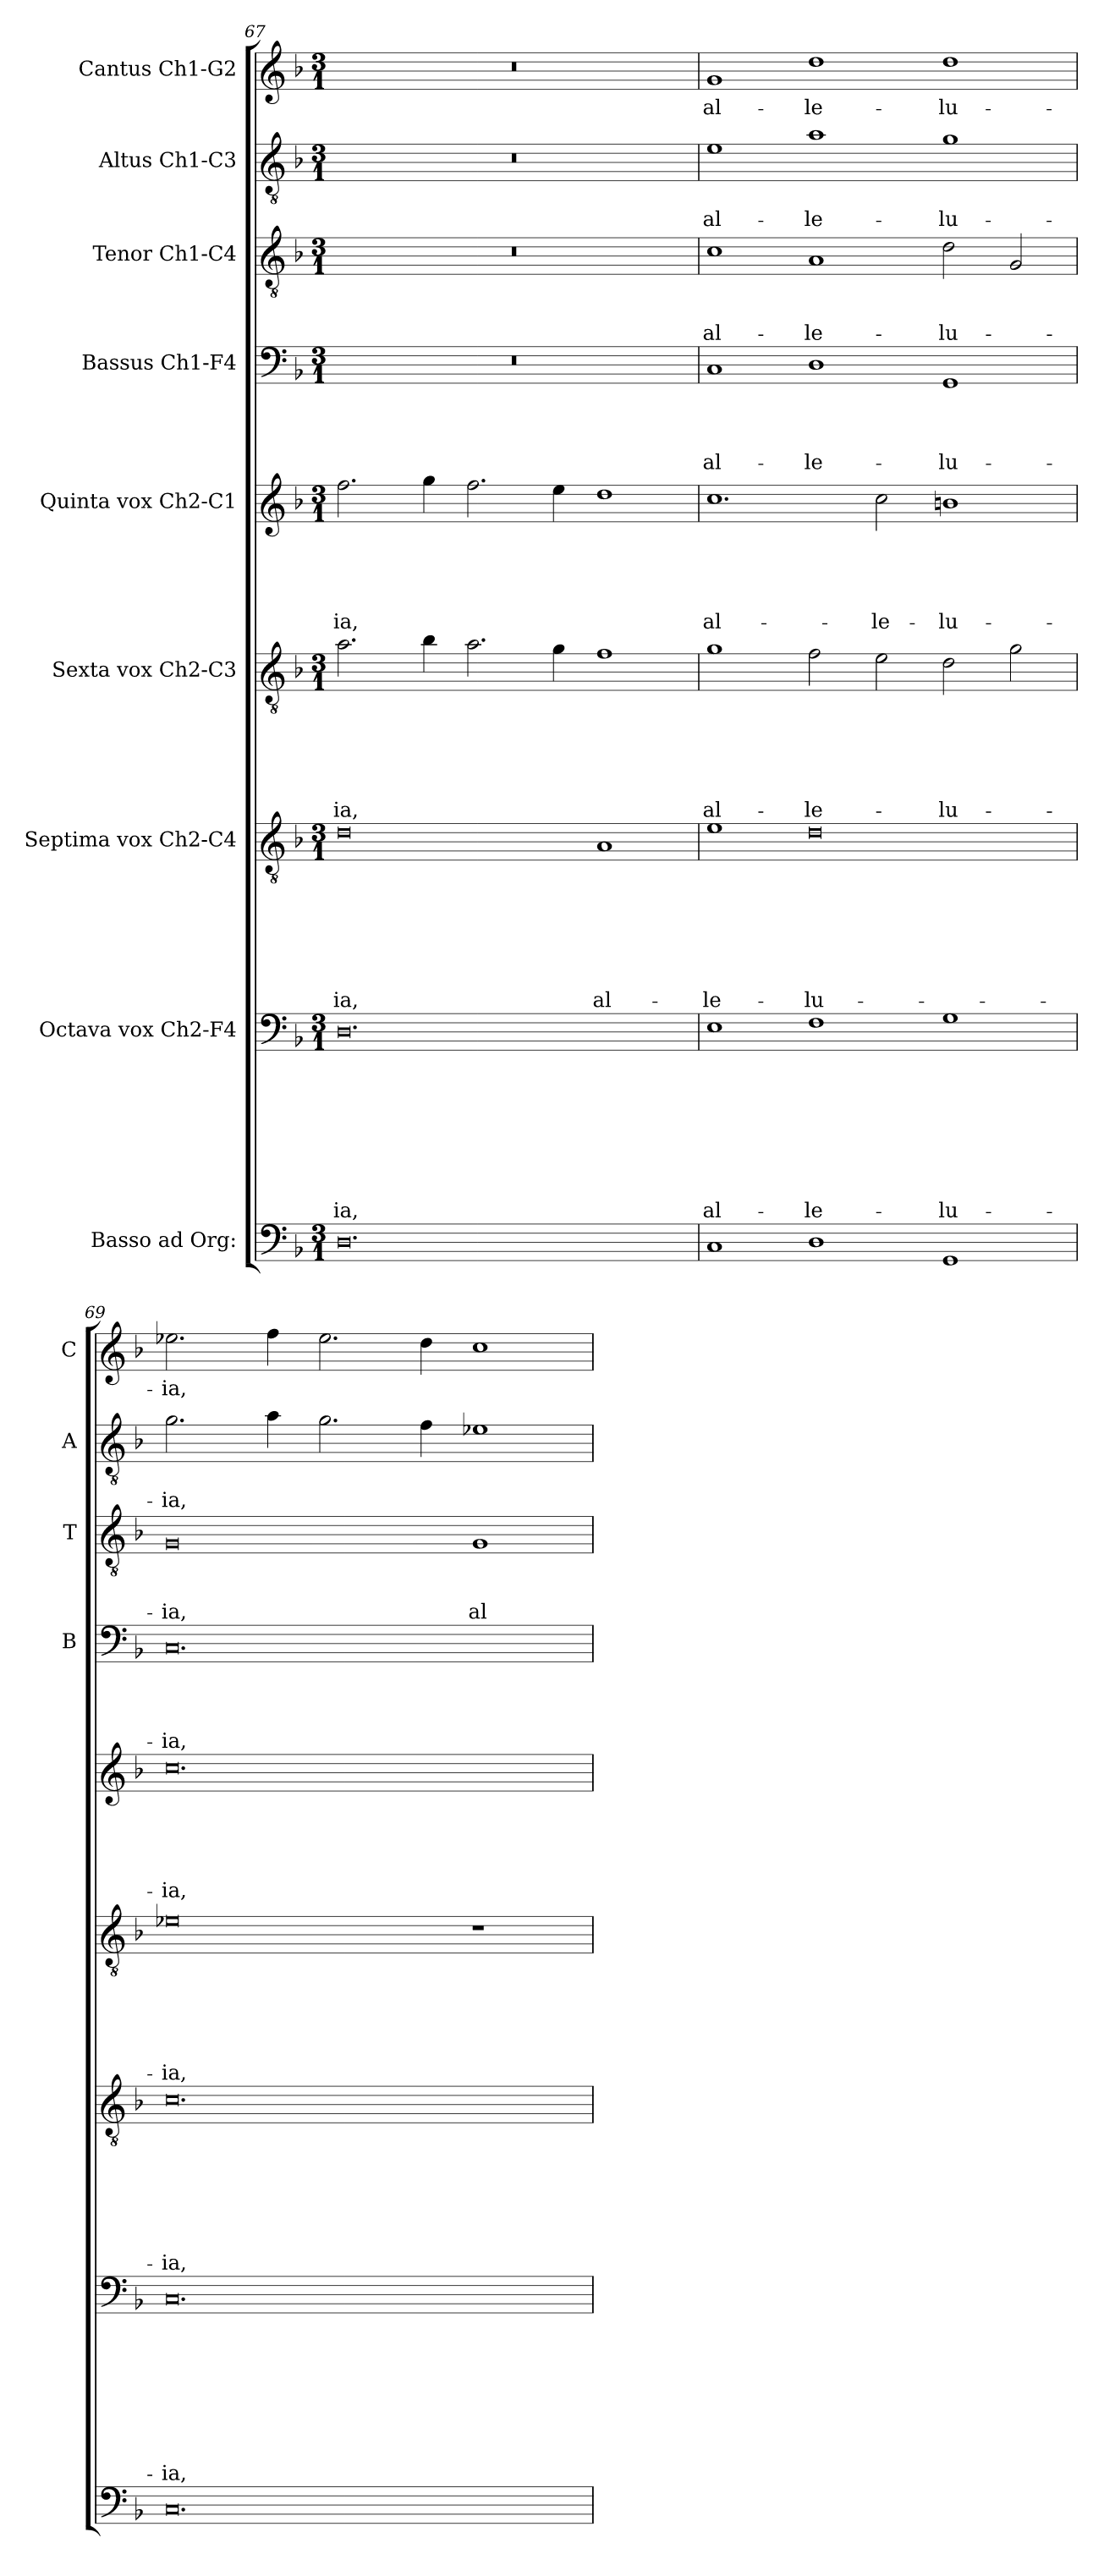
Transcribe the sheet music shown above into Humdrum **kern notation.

**kern	**kern	**text	**text	**text	**text	**text	**text	**text	**text	**kern	**text	**text	**text	**text	**text	**text	**text	**kern	**text	**text	**text	**text	**text	**text	**kern	**text	**text	**text	**text	**text	**kern	**text	**text	**text	**text	**kern	**text	**text	**text	**kern	**text	**text	**kern	**text
*part9	*part8	*part8	*part8	*part8	*part8	*part8	*part8	*part8	*part8	*part7	*part7	*part7	*part7	*part7	*part7	*part7	*part7	*part6	*part6	*part6	*part6	*part6	*part6	*part6	*part5	*part5	*part5	*part5	*part5	*part5	*part4	*part4	*part4	*part4	*part4	*part3	*part3	*part3	*part3	*part2	*part2	*part2	*part1	*part1
*staff9	*staff8	*staff8	*staff8	*staff8	*staff8	*staff8	*staff8	*staff8	*staff8	*staff7	*staff7	*staff7	*staff7	*staff7	*staff7	*staff7	*staff7	*staff6	*staff6	*staff6	*staff6	*staff6	*staff6	*staff6	*staff5	*staff5	*staff5	*staff5	*staff5	*staff5	*staff4	*staff4	*staff4	*staff4	*staff4	*staff3	*staff3	*staff3	*staff3	*staff2	*staff2	*staff2	*staff1	*staff1
*I"Basso ad Org:	*I"Octava vox Ch2-F4	*	*	*	*	*	*	*	*	*I"Septima vox Ch2-C4	*	*	*	*	*	*	*	*I"Sexta vox Ch2-C3	*	*	*	*	*	*	*I"Quinta vox Ch2-C1	*	*	*	*	*	*I"Bassus Ch1-F4	*	*	*	*	*I"Tenor Ch1-C4	*	*	*	*I"Altus Ch1-C3	*	*	*I"Cantus Ch1-G2	*
*	*	*	*	*	*	*	*	*	*	*	*	*	*	*	*	*	*	*	*	*	*	*	*	*	*	*	*	*	*	*	*I'B	*	*	*	*	*I'T	*	*	*	*I'A	*	*	*I'C	*
*clefF4	*clefF4	*	*	*	*	*	*	*	*	*clefGv2	*	*	*	*	*	*	*	*clefGv2	*	*	*	*	*	*	*clefG2	*	*	*	*	*	*clefF4	*	*	*	*	*clefGv2	*	*	*	*clefGv2	*	*	*clefG2	*
*k[b-]	*k[b-]	*	*	*	*	*	*	*	*	*k[b-]	*	*	*	*	*	*	*	*k[b-]	*	*	*	*	*	*	*k[b-]	*	*	*	*	*	*k[b-]	*	*	*	*	*k[b-]	*	*	*	*k[b-]	*	*	*k[b-]	*
*F:	*F:	*	*	*	*	*	*	*	*	*F:	*	*	*	*	*	*	*	*F:	*	*	*	*	*	*	*F:	*	*	*	*	*	*F:	*	*	*	*	*F:	*	*	*	*F:	*	*	*F:	*
*M3/1	*M3/1	*	*	*	*	*	*	*	*	*M3/1	*	*	*	*	*	*	*	*M3/1	*	*	*	*	*	*	*M3/1	*	*	*	*	*	*M3/1	*	*	*	*	*M3/1	*	*	*	*M3/1	*	*	*M3/1	*
=67	=67	=67	=67	=67	=67	=67	=67	=67	=67	=67	=67	=67	=67	=67	=67	=67	=67	=67	=67	=67	=67	=67	=67	=67	=67	=67	=67	=67	=67	=67	=67	=67	=67	=67	=67	=67	=67	=67	=67	=67	=67	=67	=67	=67
!	!	!	!	!	!	!	!	!	!LO:LY:b	!	!	!	!	!	!	!	!LO:LY:b	!	!	!	!	!	!	!LO:LY:b	!	!	!	!	!	!LO:LY:b	!	!	!	!	!	!	!	!	!	!	!	!	!	!
0.D	0.D	.	.	.	.	.	.	.	-ia,	0d	.	.	.	.	.	.	-ia,	2.a\	.	.	.	.	.	-ia,	2.ff\	.	.	.	.	-ia,	0.r	.	.	.	.	0.r	.	.	.	0.r	.	.	0.r	.
.	.	.	.	.	.	.	.	.	.	.	.	.	.	.	.	.	.	4b-\	.	.	.	.	.	.	4gg\	.	.	.	.	.	.	.	.	.	.	.	.	.	.	.	.	.	.	.
.	.	.	.	.	.	.	.	.	.	.	.	.	.	.	.	.	.	2.a\	.	.	.	.	.	.	2.ff\	.	.	.	.	.	.	.	.	.	.	.	.	.	.	.	.	.	.	.
.	.	.	.	.	.	.	.	.	.	.	.	.	.	.	.	.	.	4g\	.	.	.	.	.	.	4ee\	.	.	.	.	.	.	.	.	.	.	.	.	.	.	.	.	.	.	.
!	!	!	!	!	!	!	!	!	!	!	!	!	!	!	!	!	!LO:LY:b	!	!	!	!	!	!	!	!	!	!	!	!	!	!	!	!	!	!	!	!	!	!	!	!	!	!	!
.	.	.	.	.	.	.	.	.	.	1A	.	.	.	.	.	.	al-	1f	.	.	.	.	.	.	1dd	.	.	.	.	.	.	.	.	.	.	.	.	.	.	.	.	.	.	.
=68	=68	=68	=68	=68	=68	=68	=68	=68	=68	=68	=68	=68	=68	=68	=68	=68	=68	=68	=68	=68	=68	=68	=68	=68	=68	=68	=68	=68	=68	=68	=68	=68	=68	=68	=68	=68	=68	=68	=68	=68	=68	=68	=68	=68
!	!	!	!	!	!	!	!	!	!LO:LY:b	!	!	!	!	!	!	!	!LO:LY:b	!	!	!	!	!	!	!LO:LY:b	!	!	!	!	!	!LO:LY:b	!	!	!	!	!LO:LY:b	!	!	!	!LO:LY:b	!	!	!LO:LY:b	!	!LO:LY:b
1C	1E	.	.	.	.	.	.	.	al-	1e	.	.	.	.	.	.	-le-	1g	.	.	.	.	.	al-	1.cc	.	.	.	.	al-	1C	.	.	.	al-	1c	.	.	al-	1e	.	al-	1g	al-
!	!	!	!	!	!	!	!	!	!LO:LY:b	!	!	!	!	!	!	!	!LO:LY:b	!	!	!	!	!	!	!LO:LY:b	!	!	!	!	!	!	!	!	!	!	!LO:LY:b	!	!	!	!LO:LY:b	!	!	!LO:LY:b	!	!LO:LY:b
1D	1F	.	.	.	.	.	.	.	-le-	0d	.	.	.	.	.	.	-lu-	2f\	.	.	.	.	.	-le-	.	.	.	.	.	.	1D	.	.	.	-le-	1A	.	.	-le-	1a	.	-le-	1dd	-le-
!	!	!	!	!	!	!	!	!	!	!	!	!	!	!	!	!	!	!	!	!	!	!	!	!	!	!	!	!	!	!LO:LY:b	!	!	!	!	!	!	!	!	!	!	!	!	!	!
.	.	.	.	.	.	.	.	.	.	.	.	.	.	.	.	.	.	2e\	.	.	.	.	.	.	2cc\	.	.	.	.	-le-	.	.	.	.	.	.	.	.	.	.	.	.	.	.
!	!	!	!	!	!	!	!	!	!LO:LY:b	!	!	!	!	!	!	!	!	!	!	!	!	!	!	!LO:LY:b	!	!	!	!	!	!LO:LY:b	!	!	!	!	!LO:LY:b	!	!	!	!LO:LY:b	!	!	!LO:LY:b	!	!LO:LY:b
1GG	1G	.	.	.	.	.	.	.	-lu-	.	.	.	.	.	.	.	.	2d\	.	.	.	.	.	-lu-	1bn	.	.	.	.	-lu-	1GG	.	.	.	-lu-	2d\	.	.	-lu-	1g	.	-lu-	1dd	-lu-
.	.	.	.	.	.	.	.	.	.	.	.	.	.	.	.	.	.	2g\	.	.	.	.	.	.	.	.	.	.	.	.	.	.	.	.	.	2G/	.	.	.	.	.	.	.	.
!!LO:PB:g=z
=69	=69	=69	=69	=69	=69	=69	=69	=69	=69	=69	=69	=69	=69	=69	=69	=69	=69	=69	=69	=69	=69	=69	=69	=69	=69	=69	=69	=69	=69	=69	=69	=69	=69	=69	=69	=69	=69	=69	=69	=69	=69	=69	=69	=69
!	!	!	!	!	!	!	!	!	!LO:LY:b	!	!	!	!	!	!	!	!LO:LY:b	!	!	!	!	!	!	!LO:LY:b	!	!	!	!	!	!LO:LY:b	!	!	!	!	!LO:LY:b	!	!	!	!LO:LY:b	!	!	!LO:LY:b	!	!LO:LY:b
0.C	0.C	.	.	.	.	.	.	.	-ia,	0.c	.	.	.	.	.	.	-ia,	0e-X	.	.	.	.	.	-ia,	0.cc	.	.	.	.	-ia,	0.C	.	.	.	-ia,	0G	.	.	-ia,	2.g\	.	-ia,	2.ee-X\	-ia,
.	.	.	.	.	.	.	.	.	.	.	.	.	.	.	.	.	.	.	.	.	.	.	.	.	.	.	.	.	.	.	.	.	.	.	.	.	.	.	.	4a\	.	.	4ff\	.
.	.	.	.	.	.	.	.	.	.	.	.	.	.	.	.	.	.	.	.	.	.	.	.	.	.	.	.	.	.	.	.	.	.	.	.	.	.	.	.	2.g\	.	.	2.ee-\	.
.	.	.	.	.	.	.	.	.	.	.	.	.	.	.	.	.	.	.	.	.	.	.	.	.	.	.	.	.	.	.	.	.	.	.	.	.	.	.	.	4f\	.	.	4dd\	.
!	!	!	!	!	!	!	!	!	!	!	!	!	!	!	!	!	!	!	!	!	!	!	!	!	!	!	!	!	!	!	!	!	!	!	!	!	!	!	!LO:LY:b	!	!	!	!	!
.	.	.	.	.	.	.	.	.	.	.	.	.	.	.	.	.	.	1r	.	.	.	.	.	.	.	.	.	.	.	.	.	.	.	.	.	1G	.	.	al-	1e-X	.	.	1cc	.
=	=	=	=	=	=	=	=	=	=	=	=	=	=	=	=	=	=	=	=	=	=	=	=	=	=	=	=	=	=	=	=	=	=	=	=	=	=	=	=	=	=	=	=	=
*-	*-	*-	*-	*-	*-	*-	*-	*-	*-	*-	*-	*-	*-	*-	*-	*-	*-	*-	*-	*-	*-	*-	*-	*-	*-	*-	*-	*-	*-	*-	*-	*-	*-	*-	*-	*-	*-	*-	*-	*-	*-	*-	*-	*-
